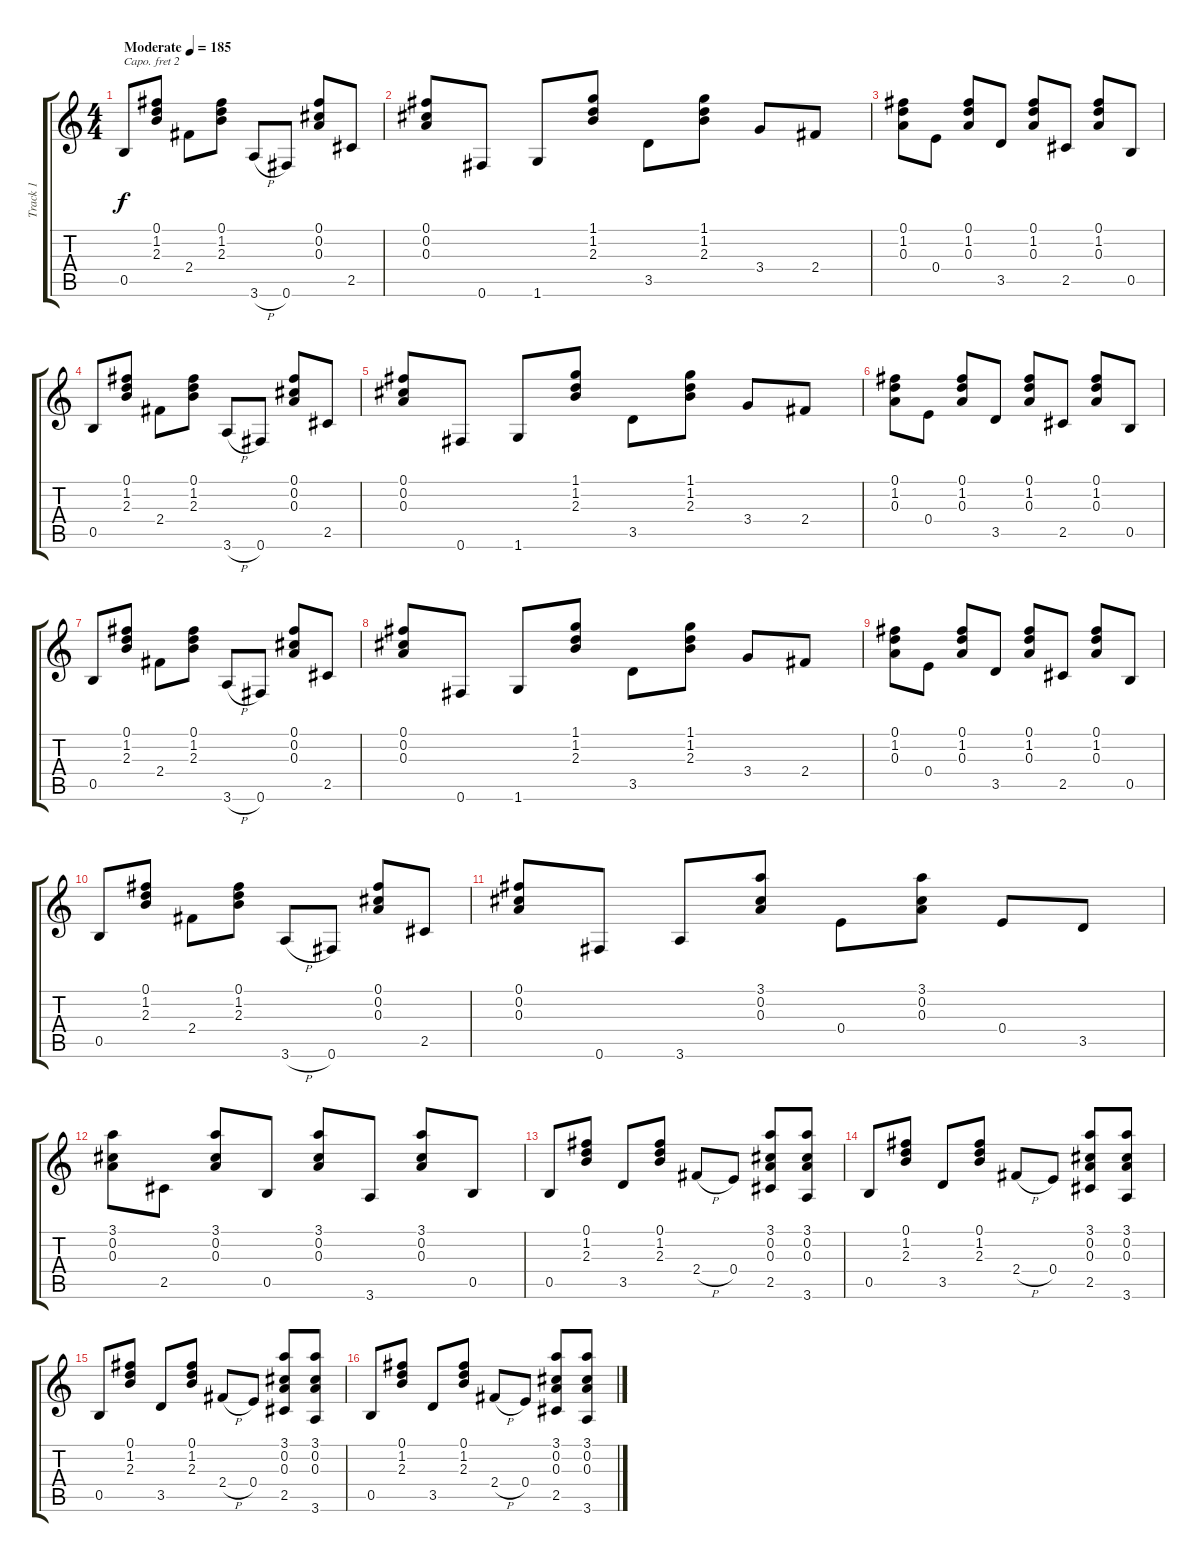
\track ("Track 1" "Track 1") {instrument electricguitarclean}
\staff {score tabs}
\capo 2
\tuning (E4 B3 G3 D3 A2 E2) {hide}
\ts (4 4)
\tempo (185 "Moderate")
\clef g2
\ks c
0.5.8{dy f instrument electricguitarclean} (0.1 1.2 2.3).8 2.4.8 (0.1 1.2 2.3).8 3.6{h}.8 0.6.8 (0.1 0.2 0.3).8 2.5.8 |
(0.1 0.2 0.3).8 0.6.8 1.6.8 (1.1 1.2 2.3).8 3.5.8 (1.1 1.2 2.3).8 3.4.8 2.4.8 |
(0.1 1.2 0.3).8 0.4.8 (0.1 1.2 0.3).8 3.5.8 (0.1 1.2 0.3).8 2.5.8 (0.1 1.2 0.3).8 0.5.8 |
0.5.8 (0.1 1.2 2.3).8 2.4.8 (0.1 1.2 2.3).8 3.6{h}.8 0.6.8 (0.1 0.2 0.3).8 2.5.8 |
(0.1 0.2 0.3).8 0.6.8 1.6.8 (1.1 1.2 2.3).8 3.5.8 (1.1 1.2 2.3).8 3.4.8 2.4.8 |
(0.1 1.2 0.3).8 0.4.8 (0.1 1.2 0.3).8 3.5.8 (0.1 1.2 0.3).8 2.5.8 (0.1 1.2 0.3).8 0.5.8 |
0.5.8 (0.1 1.2 2.3).8 2.4.8 (0.1 1.2 2.3).8 3.6{h}.8 0.6.8 (0.1 0.2 0.3).8 2.5.8 |
(0.1 0.2 0.3).8 0.6.8 1.6.8 (1.1 1.2 2.3).8 3.5.8 (1.1 1.2 2.3).8 3.4.8 2.4.8 |
(0.1 1.2 0.3).8 0.4.8 (0.1 1.2 0.3).8 3.5.8 (0.1 1.2 0.3).8 2.5.8 (0.1 1.2 0.3).8 0.5.8 |
0.5.8 (0.1 1.2 2.3).8 2.4.8 (0.1 1.2 2.3).8 3.6{h}.8 0.6.8 (0.1 0.2 0.3).8 2.5.8 |
(0.1 0.2 0.3).8 0.6.8 3.6.8 (3.1 0.2 0.3).8 0.4.8 (3.1 0.2 0.3).8 0.4.8 3.5.8 |
(3.1 0.2 0.3).8 2.5.8 (3.1 0.2 0.3).8 0.5.8 (3.1 0.2 0.3).8 3.6.8 (3.1 0.2 0.3).8 0.5.8 |
0.5.8 (0.1 1.2 2.3).8 3.5.8 (0.1 1.2 2.3).8 2.4{h}.8 0.4.8 (3.1 0.2 0.3 2.5).8 (3.1 0.2 0.3 3.6).8 |
0.5.8 (0.1 1.2 2.3).8 3.5.8 (0.1 1.2 2.3).8 2.4{h}.8 0.4.8 (3.1 0.2 0.3 2.5).8 (3.1 0.2 0.3 3.6).8 |
0.5.8 (0.1 1.2 2.3).8 3.5.8 (0.1 1.2 2.3).8 2.4{h}.8 0.4.8 (3.1 0.2 0.3 2.5).8 (3.1 0.2 0.3 3.6).8 |
0.5.8 (0.1 1.2 2.3).8 3.5.8 (0.1 1.2 2.3).8 2.4{h}.8 0.4.8 (3.1 0.2 0.3 2.5).8 (3.1 0.2 0.3 3.6).8
